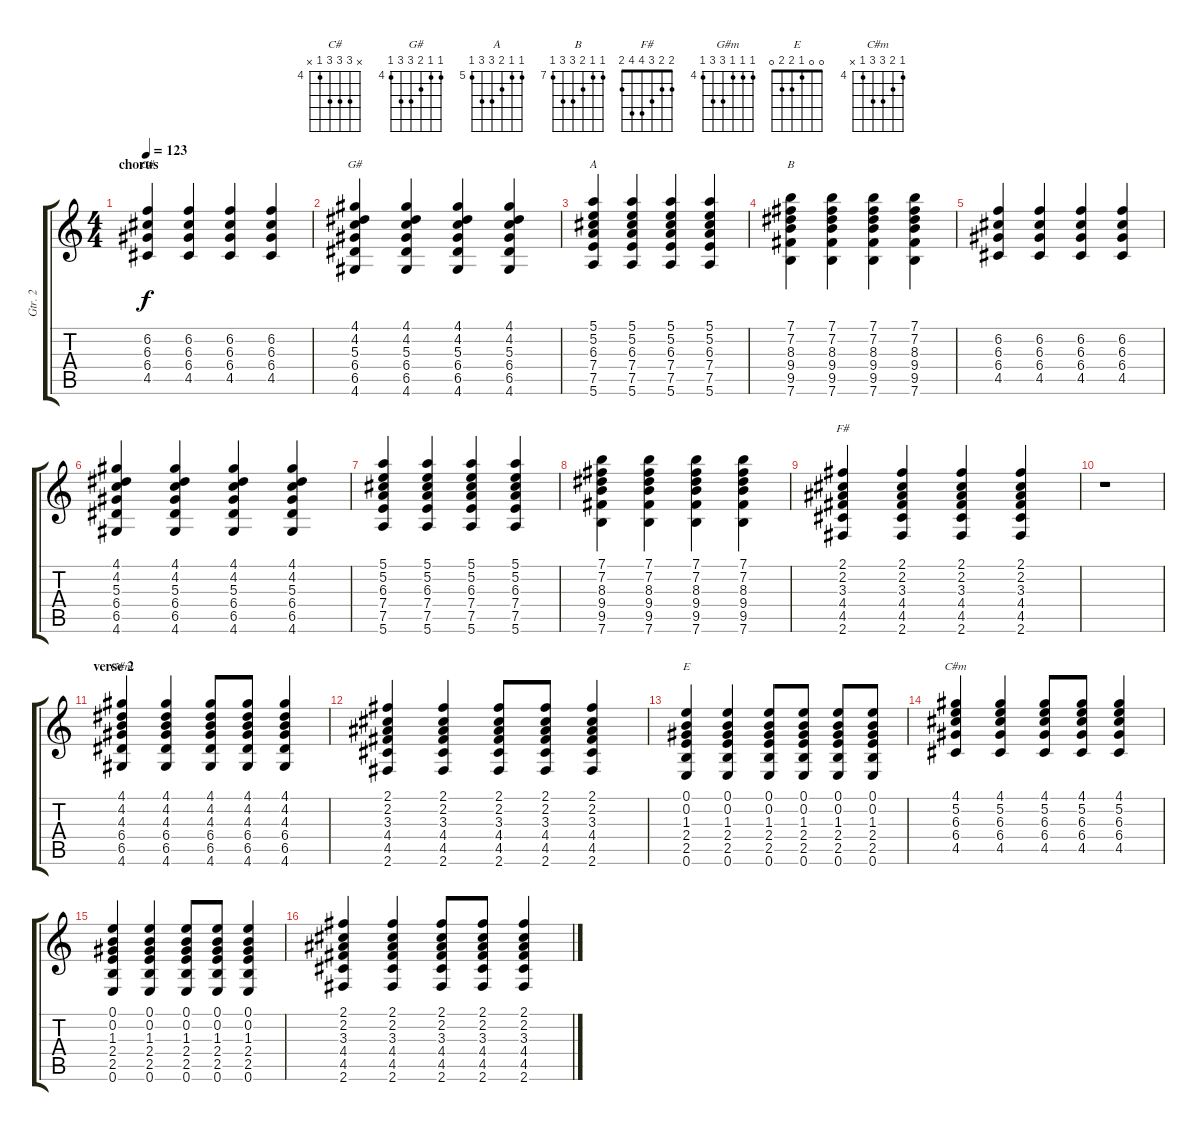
\track ("Gtr. 2" "Gtr. 2") {instrument acousticguitarsteel}
\staff {score tabs}
\tuning (E4 B3 G3 D3 A2 E2) {hide}
\chord ("C#" x 6 6 6 4 x) {firstfret 4}
\chord ("G#" 4 4 5 6 6 4) {firstfret 4}
\chord ("A" 5 5 6 7 7 5) {firstfret 5}
\chord ("B" 7 7 8 9 9 7) {firstfret 7}
\chord ("F#" 2 2 3 4 4 2)
\chord ("G#m" 4 4 4 6 6 4) {firstfret 4}
\chord ("E" 0 0 1 2 2 0)
\chord ("C#m" 4 5 6 6 4 x) {firstfret 4}
\ts (4 4)
\section ("" "chorus")
\tempo 123
\clef g2
\ks c
(6.2 6.3 6.4 4.5).4{ch "C#" dy f} (6.2 6.3 6.4 4.5).4 (6.2 6.3 6.4 4.5).4 (6.2 6.3 6.4 4.5).4 |
(4.1 4.2 5.3 6.4 6.5 4.6).4{ch "G#"} (4.1 4.2 5.3 6.4 6.5 4.6).4 (4.1 4.2 5.3 6.4 6.5 4.6).4 (4.1 4.2 5.3 6.4 6.5 4.6).4 |
(5.1 5.2 6.3 7.4 7.5 5.6).4{ch "A"} (5.1 5.2 6.3 7.4 7.5 5.6).4 (5.1 5.2 6.3 7.4 7.5 5.6).4 (5.1 5.2 6.3 7.4 7.5 5.6).4 |
(7.1 7.2 8.3 9.4 9.5 7.6).4{ch "B"} (7.1 7.2 8.3 9.4 9.5 7.6).4 (7.1 7.2 8.3 9.4 9.5 7.6).4 (7.1 7.2 8.3 9.4 9.5 7.6).4 |
(6.2 6.3 6.4 4.5).4 (6.2 6.3 6.4 4.5).4 (6.2 6.3 6.4 4.5).4 (6.2 6.3 6.4 4.5).4 |
(4.1 4.2 5.3 6.4 6.5 4.6).4 (4.1 4.2 5.3 6.4 6.5 4.6).4 (4.1 4.2 5.3 6.4 6.5 4.6).4 (4.1 4.2 5.3 6.4 6.5 4.6).4 |
(5.1 5.2 6.3 7.4 7.5 5.6).4 (5.1 5.2 6.3 7.4 7.5 5.6).4 (5.1 5.2 6.3 7.4 7.5 5.6).4 (5.1 5.2 6.3 7.4 7.5 5.6).4 |
(7.1 7.2 8.3 9.4 9.5 7.6).4 (7.1 7.2 8.3 9.4 9.5 7.6).4 (7.1 7.2 8.3 9.4 9.5 7.6).4 (7.1 7.2 8.3 9.4 9.5 7.6).4 |
(2.1 2.2 3.3 4.4 4.5 2.6).4{ch "F#"} (2.1 2.2 3.3 4.4 4.5 2.6).4 (2.1 2.2 3.3 4.4 4.5 2.6).4 (2.1 2.2 3.3 4.4 4.5 2.6).4 |
r.1 |
\section ("" "verse 2")
(4.1 4.2 4.3 6.4 6.5 4.6).4{ch "G#m"} (4.1 4.2 4.3 6.4 6.5 4.6).4 (4.1 4.2 4.3 6.4 6.5 4.6).8 (4.1 4.2 4.3 6.4 6.5 4.6).8 (4.1 4.2 4.3 6.4 6.5 4.6).4 |
(2.1 2.2 3.3 4.4 4.5 2.6).4 (2.1 2.2 3.3 4.4 4.5 2.6).4 (2.1 2.2 3.3 4.4 4.5 2.6).8 (2.1 2.2 3.3 4.4 4.5 2.6).8 (2.1 2.2 3.3 4.4 4.5 2.6).4 |
(0.1 0.2 1.3 2.4 2.5 0.6).4{ch "E"} (0.1 0.2 1.3 2.4 2.5 0.6).4 (0.1 0.2 1.3 2.4 2.5 0.6).8 (0.1 0.2 1.3 2.4 2.5 0.6).8 (0.1 0.2 1.3 2.4 2.5 0.6).8 (0.1 0.2 1.3 2.4 2.5 0.6).8 |
(4.1 5.2 6.3 6.4 4.5).4{ch "C#m"} (4.1 5.2 6.3 6.4 4.5).4 (4.1 5.2 6.3 6.4 4.5).8 (4.1 5.2 6.3 6.4 4.5).8 (4.1 5.2 6.3 6.4 4.5).4 |
(0.1 0.2 1.3 2.4 2.5 0.6).4 (0.1 0.2 1.3 2.4 2.5 0.6).4 (0.1 0.2 1.3 2.4 2.5 0.6).8 (0.1 0.2 1.3 2.4 2.5 0.6).8 (0.1 0.2 1.3 2.4 2.5 0.6).4 |
(2.1 2.2 3.3 4.4 4.5 2.6).4 (2.1 2.2 3.3 4.4 4.5 2.6).4 (2.1 2.2 3.3 4.4 4.5 2.6).8 (2.1 2.2 3.3 4.4 4.5 2.6).8 (2.1 2.2 3.3 4.4 4.5 2.6).4
